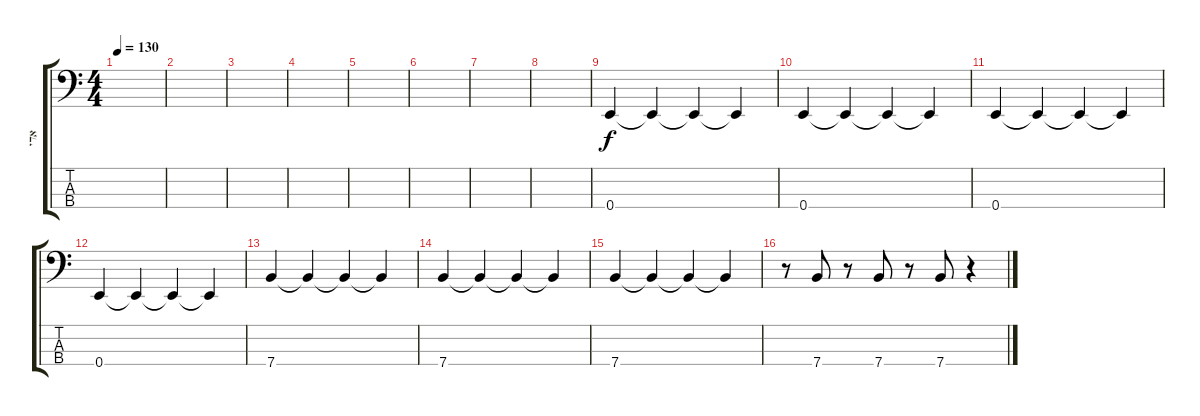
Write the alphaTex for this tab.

\track ("אדי" "אדי") {instrument electricbassfinger}
\staff {score tabs}
\tuning (G2 D2 A1 E1) {hide}
\ts (4 4)
\tempo 130
\clef f4
\ks c
|
|
|
|
|
|
|
|
0.4.4 0.4{t}.4 0.4{t}.4 0.4{t}.4 |
0.4.4 0.4{t}.4 0.4{t}.4 0.4{t}.4 |
0.4.4 0.4{t}.4 0.4{t}.4 0.4{t}.4 |
0.4.4 0.4{t}.4 0.4{t}.4 0.4{t}.4 |
7.4.4 7.4{t}.4 7.4{t}.4 7.4{t}.4 |
7.4.4 7.4{t}.4 7.4{t}.4 7.4{t}.4 |
7.4.4 7.4{t}.4 7.4{t}.4 7.4{t}.4 |
r.8 7.4.8 r.8 7.4.8 r.8 7.4.8 r.4
